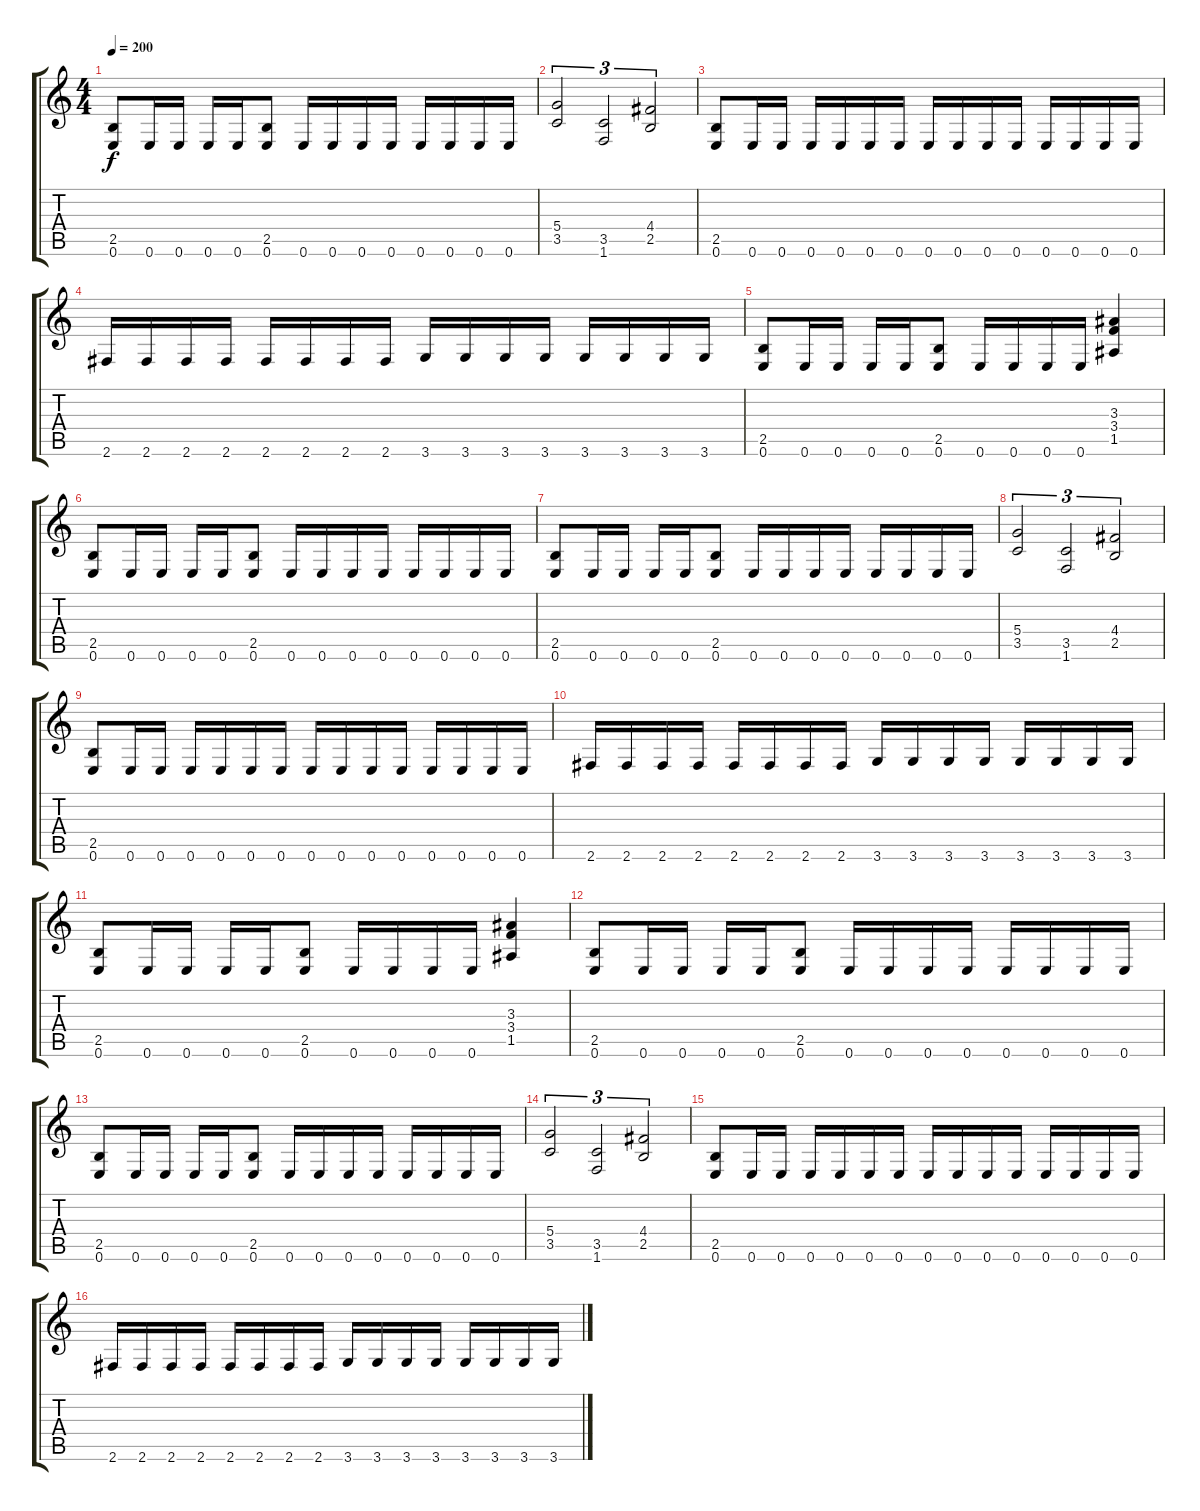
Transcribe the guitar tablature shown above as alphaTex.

\track "" {instrument distortionguitar}
\staff {score tabs}
\tuning (E4 B3 G3 D3 A2 E2) {hide}
\ts (4 4)
\tempo 200
\clef g2
\ks c
(2.5 0.6).8{dy f} 0.6.16 0.6.16 0.6.16 0.6.16 (2.5 0.6).8 0.6.16 0.6.16 0.6.16 0.6.16 0.6.16 0.6.16 0.6.16 0.6.16 |
(5.4 3.5).2{tu (3 2)} (3.5 1.6).2{tu (3 2)} (4.4 2.5).2{tu (3 2)} |
(2.5 0.6).8 0.6.16 0.6.16 0.6.16 0.6.16 0.6.16 0.6.16 0.6.16 0.6.16 0.6.16 0.6.16 0.6.16 0.6.16 0.6.16 0.6.16 |
2.6.16 2.6.16 2.6.16 2.6.16 2.6.16 2.6.16 2.6.16 2.6.16 3.6.16 3.6.16 3.6.16 3.6.16 3.6.16 3.6.16 3.6.16 3.6.16 |
(2.5 0.6).8 0.6.16 0.6.16 0.6.16 0.6.16 (2.5 0.6).8 0.6.16 0.6.16 0.6.16 0.6.16 (3.3 3.4 1.5).4 |
(2.5 0.6).8 0.6.16 0.6.16 0.6.16 0.6.16 (2.5 0.6).8 0.6.16 0.6.16 0.6.16 0.6.16 0.6.16 0.6.16 0.6.16 0.6.16 |
(2.5 0.6).8 0.6.16 0.6.16 0.6.16 0.6.16 (2.5 0.6).8 0.6.16 0.6.16 0.6.16 0.6.16 0.6.16 0.6.16 0.6.16 0.6.16 |
(5.4 3.5).2{tu (3 2)} (3.5 1.6).2{tu (3 2)} (4.4 2.5).2{tu (3 2)} |
(2.5 0.6).8 0.6.16 0.6.16 0.6.16 0.6.16 0.6.16 0.6.16 0.6.16 0.6.16 0.6.16 0.6.16 0.6.16 0.6.16 0.6.16 0.6.16 |
2.6.16 2.6.16 2.6.16 2.6.16 2.6.16 2.6.16 2.6.16 2.6.16 3.6.16 3.6.16 3.6.16 3.6.16 3.6.16 3.6.16 3.6.16 3.6.16 |
(2.5 0.6).8 0.6.16 0.6.16 0.6.16 0.6.16 (2.5 0.6).8 0.6.16 0.6.16 0.6.16 0.6.16 (3.3 3.4 1.5).4 |
(2.5 0.6).8 0.6.16 0.6.16 0.6.16 0.6.16 (2.5 0.6).8 0.6.16 0.6.16 0.6.16 0.6.16 0.6.16 0.6.16 0.6.16 0.6.16 |
(2.5 0.6).8 0.6.16 0.6.16 0.6.16 0.6.16 (2.5 0.6).8 0.6.16 0.6.16 0.6.16 0.6.16 0.6.16 0.6.16 0.6.16 0.6.16 |
(5.4 3.5).2{tu (3 2)} (3.5 1.6).2{tu (3 2)} (4.4 2.5).2{tu (3 2)} |
(2.5 0.6).8 0.6.16 0.6.16 0.6.16 0.6.16 0.6.16 0.6.16 0.6.16 0.6.16 0.6.16 0.6.16 0.6.16 0.6.16 0.6.16 0.6.16 |
2.6.16 2.6.16 2.6.16 2.6.16 2.6.16 2.6.16 2.6.16 2.6.16 3.6.16 3.6.16 3.6.16 3.6.16 3.6.16 3.6.16 3.6.16 3.6.16
